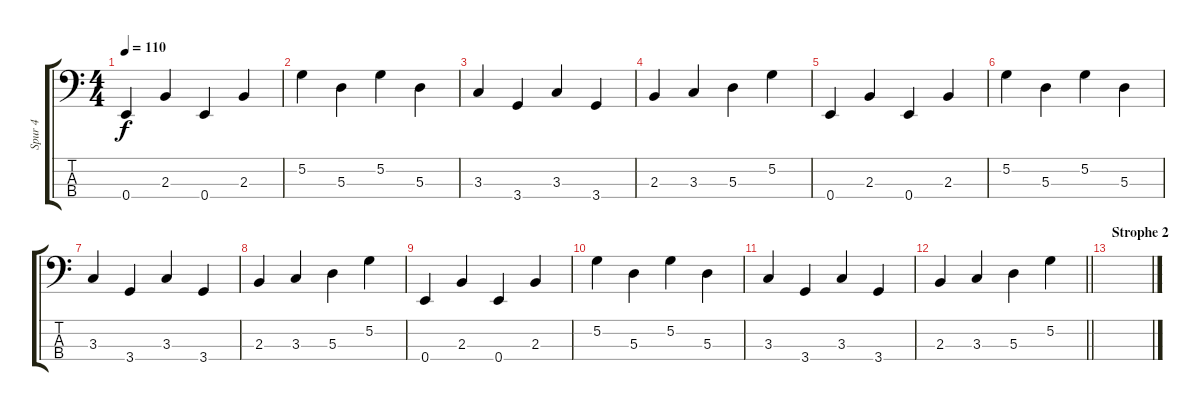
\track ("Spur 4" "Spur 4") {instrument electricbasspick}
\staff {score tabs}
\tuning (G2 D2 A1 E1) {hide}
\ts (4 4)
\tempo 110
\clef f4
\ks c
0.4.4{dy f} 2.3.4 0.4.4 2.3.4 |
5.2.4 5.3.4 5.2.4 5.3.4 |
3.3.4 3.4.4 3.3.4 3.4.4 |
2.3.4 3.3.4 5.3.4 5.2.4 |
0.4.4 2.3.4 0.4.4 2.3.4 |
5.2.4 5.3.4 5.2.4 5.3.4 |
3.3.4 3.4.4 3.3.4 3.4.4 |
2.3.4 3.3.4 5.3.4 5.2.4 |
0.4.4 2.3.4 0.4.4 2.3.4 |
5.2.4 5.3.4 5.2.4 5.3.4 |
3.3.4 3.4.4 3.3.4 3.4.4 |
\barLineRight lightlight
2.3.4 3.3.4 5.3.4 5.2.4 |
\section ("" "Strophe 2")
